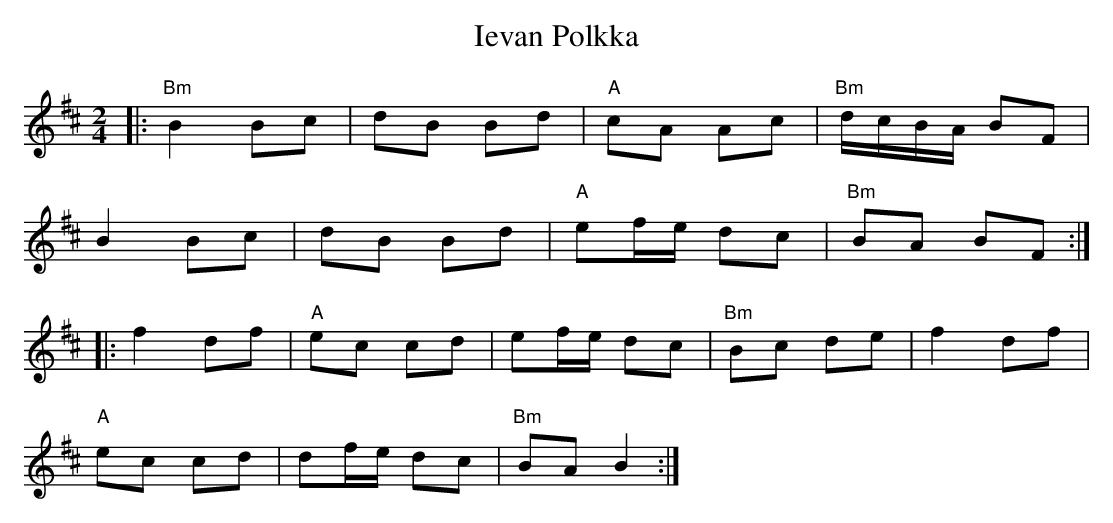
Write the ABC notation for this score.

X:1
T: Ievan Polkka
M: 2/4
L: 1/8
K: Bmin
|:"Bm"B2Bc| dB Bd|"A"cA Ac |"Bm"d/c/B/A/ BF|
B2 Bc| dB Bd|"A"ef/e/ dc |"Bm"BA BF:|
|:f2 df |"A"ec cd|ef/e/ dc |"Bm"Bc de|f2 df|
"A"ec cd|df/e/ dc |"Bm"BA B2:|
